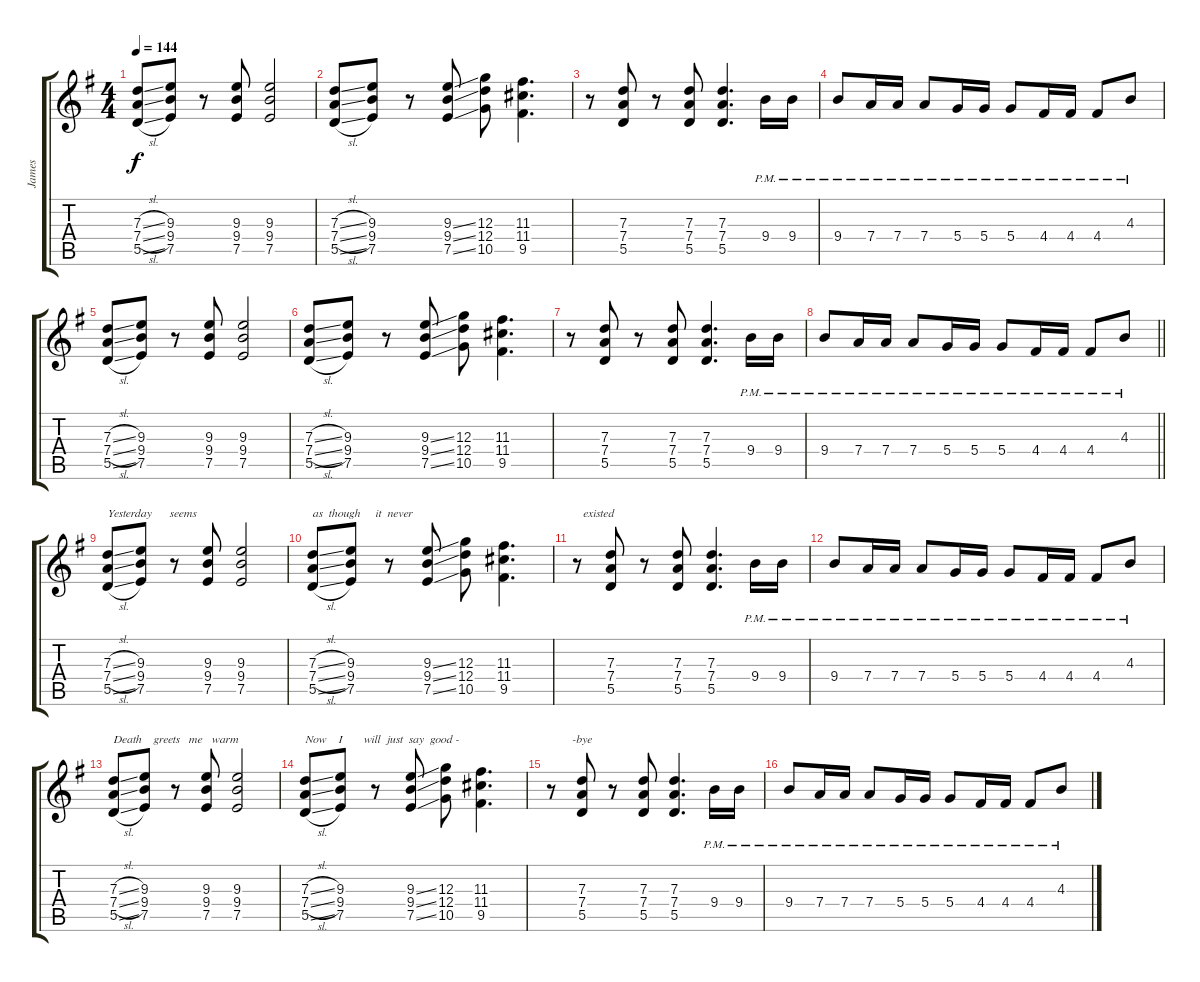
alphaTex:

\track ("James" "James") {instrument acousticguitarsteel}
\staff {score tabs}
\tuning (E4 B3 G3 D3 A2 E2) {hide}
\ts (4 4)
\tempo 144
\clef g2
\ks g
(7.3{sl} 7.4{sl} 5.5{sl}).8{dy f} (9.3 9.4 7.5).8 r.8 (9.3 9.4 7.5).8 (9.3 9.4 7.5).2 |
(7.3{sl} 7.4{sl} 5.5{sl}).8 (9.3 9.4 7.5).8 r.8 (9.3{ss} 9.4{ss} 7.5{ss}).8 (12.3 12.4 10.5).8 (11.3 11.4 9.5).4{d} |
r.8 (7.3 7.4 5.5).8 r.8 (7.3 7.4 5.5).8 (7.3 7.4 5.5).4{d} 9.4{pm}.16 9.4{pm}.16 |
9.4{pm}.8 7.4{pm}.16 7.4{pm}.16 7.4{pm}.8 5.4{pm}.16 5.4{pm}.16 5.4{pm}.8 4.4{pm}.16 4.4{pm}.16 4.4{pm}.8 4.3{pm}.8 |
(7.3{sl} 7.4{sl} 5.5{sl}).8 (9.3 9.4 7.5).8 r.8 (9.3 9.4 7.5).8 (9.3 9.4 7.5).2 |
(7.3{sl} 7.4{sl} 5.5{sl}).8 (9.3 9.4 7.5).8 r.8 (9.3{ss} 9.4{ss} 7.5{ss}).8 (12.3 12.4 10.5).8 (11.3 11.4 9.5).4{d} |
r.8 (7.3 7.4 5.5).8 r.8 (7.3 7.4 5.5).8 (7.3 7.4 5.5).4{d} 9.4{pm}.16 9.4{pm}.16 |
\barLineRight lightlight
9.4{pm}.8 7.4{pm}.16 7.4{pm}.16 7.4{pm}.8 5.4{pm}.16 5.4{pm}.16 5.4{pm}.8 4.4{pm}.16 4.4{pm}.16 4.4{pm}.8 4.3{pm}.8 |
(7.3{sl} 7.4{sl} 5.5{sl}).8{txt "Yesterday      seems"} (9.3 9.4 7.5).8 r.8 (9.3 9.4 7.5).8 (9.3 9.4 7.5).2 |
(7.3{sl} 7.4{sl} 5.5{sl}).8{txt "as  though     it  never"} (9.3 9.4 7.5).8 r.8 (9.3{ss} 9.4{ss} 7.5{ss}).8 (12.3 12.4 10.5).8 (11.3 11.4 9.5).4{d} |
r.8{txt "  existed"} (7.3 7.4 5.5).8 r.8 (7.3 7.4 5.5).8 (7.3 7.4 5.5).4{d} 9.4{pm}.16 9.4{pm}.16 |
9.4{pm}.8 7.4{pm}.16 7.4{pm}.16 7.4{pm}.8 5.4{pm}.16 5.4{pm}.16 5.4{pm}.8 4.4{pm}.16 4.4{pm}.16 4.4{pm}.8 4.3{pm}.8 |
(7.3{sl} 7.4{sl} 5.5{sl}).8{txt "Death    greets   me   warm"} (9.3 9.4 7.5).8 r.8 (9.3 9.4 7.5).8 (9.3 9.4 7.5).2 |
(7.3{sl} 7.4{sl} 5.5{sl}).8{txt "Now    I       will  just  say  good -"} (9.3 9.4 7.5).8 r.8 (9.3{ss} 9.4{ss} 7.5{ss}).8 (12.3 12.4 10.5).8 (11.3 11.4 9.5).4{d} |
r.8{txt "       -bye"} (7.3 7.4 5.5).8 r.8 (7.3 7.4 5.5).8 (7.3 7.4 5.5).4{d} 9.4{pm}.16 9.4{pm}.16 |
9.4{pm}.8 7.4{pm}.16 7.4{pm}.16 7.4{pm}.8 5.4{pm}.16 5.4{pm}.16 5.4{pm}.8 4.4{pm}.16 4.4{pm}.16 4.4{pm}.8 4.3{pm}.8
